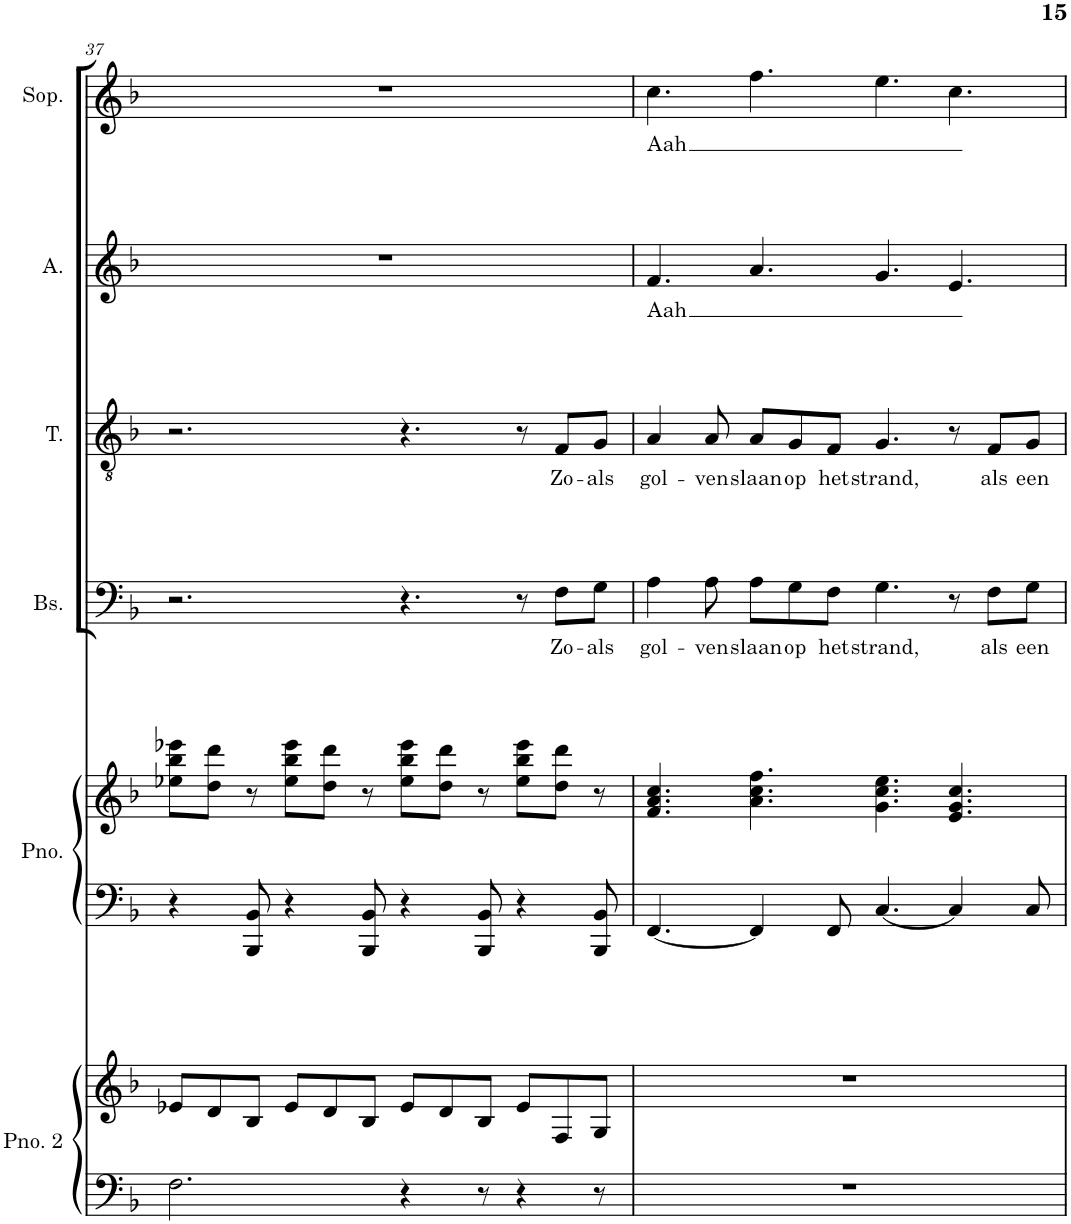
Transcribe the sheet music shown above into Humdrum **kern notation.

**kern	**kern	**kern	**kern	**kern	**text	**kern	**text	**kern	**text	**kern	**text
*part6	*part6	*part5	*part5	*part4	*part4	*part3	*part3	*part2	*part2	*part1	*part1
*staff8	*staff7	*staff6	*staff5	*staff4	*staff4	*staff3	*staff3	*staff2	*staff2	*staff1	*staff1
*I"Piano 2	*	*I"Piano	*	*I"Bas	*	*I"Tenor	*	*I"Alt	*	*I"Sopraan	*
*I'Pno. 2	*	*I'Pno.	*	*I'Bs.	*	*I'T.	*	*I'A.	*	*I'Sop.	*
!!LO:PB:g=z
*clefF4	*clefG2	*clefF4	*clefG2	*clefF4	*	*clefGv2	*	*clefG2	*	*clefG2	*
*k[b-]	*k[b-]	*k[b-]	*k[b-]	*k[b-]	*	*k[b-]	*	*k[b-]	*	*k[b-]	*
*M12/8	*M12/8	*M12/8	*M12/8	*M12/8	*	*M12/8	*	*M12/8	*	*M12/8	*
=37	=37	=37	=37	=37	=37	=37	=37	=37	=37	=37	=37
2.F\	8e-X/L	4r	8ee-X\ 8bb-\ 8eee-X\L	2.r	.	2.r	.	1.r	.	1.r	.
.	8d/	.	8dd\ 8ddd\J	.	.	.	.	.	.	.	.
.	8B-/J	8BBB-/ 8BB-/	8r	.	.	.	.	.	.	.	.
.	8e-/L	4r	8ee-\ 8bb-\ 8eee-\L	.	.	.	.	.	.	.	.
.	8d/	.	8dd\ 8ddd\J	.	.	.	.	.	.	.	.
.	8B-/J	8BBB-/ 8BB-/	8r	.	.	.	.	.	.	.	.
4r	8e-/L	4r	8ee-\ 8bb-\ 8eee-\L	4.r	.	4.r	.	.	.	.	.
.	8d/	.	8dd\ 8ddd\J	.	.	.	.	.	.	.	.
8r	8B-/J	8BBB-/ 8BB-/	8r	.	.	.	.	.	.	.	.
4r	8e-/L	4r	8ee-\ 8bb-\ 8eee-\L	8r	.	8r	.	.	.	.	.
!	!	!	!	!	!LO:LY:b	!	!LO:LY:b	!	!	!	!
.	8F/	.	8dd\ 8ddd\J	8F\L	Zo-	8F/L	Zo-	.	.	.	.
!	!	!	!	!	!LO:LY:b	!	!LO:LY:b	!	!	!	!
8r	8G/J	8BBB-/ 8BB-/	8r	8G\J	-als	8G/J	-als	.	.	.	.
=38	=38	=38	=38	=38	=38	=38	=38	=38	=38	=38	=38
!	!	!	!	!	!LO:LY:b	!	!LO:LY:b	!	!LO:LY:b	!	!LO:LY:b
1.r	1.r	[4.FF/	4.f/ 4.a/ 4.cc/	4A\	gol-	4A/	gol-	4.f/	Aah	4.cc\	Aah
!	!	!	!	!	!LO:LY:b	!	!LO:LY:b	!	!	!	!
.	.	.	.	8A\	-ven	8A/	-ven	.	.	.	.
!	!	!	!	!	!LO:LY:b	!	!LO:LY:b	!	!	!	!
.	.	4FF/]	4.a\ 4.cc\ 4.ff\	8A\L	slaan	8A/L	slaan	4.a/	.	4.ff\	.
!	!	!	!	!	!LO:LY:b	!	!LO:LY:b	!	!	!	!
.	.	.	.	8G\	op	8G/	op	.	.	.	.
!	!	!	!	!	!LO:LY:b	!	!LO:LY:b	!	!	!	!
.	.	8FF/	.	8F\J	het	8F/J	het	.	.	.	.
!	!	!	!	!	!LO:LY:b	!	!LO:LY:b	!	!	!	!
.	.	[4.C/	4.g\ 4.cc\ 4.ee\	4.G\	strand,	4.G/	strand,	4.g/	.	4.ee\	.
.	.	4C/]	4.e/ 4.g/ 4.cc/	8r	.	8r	.	4.e/	.	4.cc\	.
!	!	!	!	!	!LO:LY:b	!	!LO:LY:b	!	!	!	!
.	.	.	.	8F\L	als	8F/L	als	.	.	.	.
!	!	!	!	!	!LO:LY:b	!	!LO:LY:b	!	!	!	!
.	.	8C/	.	8G\J	een	8G/J	een	.	.	.	.
=	=	=	=	=	=	=	=	=	=	=	=
*-	*-	*-	*-	*-	*-	*-	*-	*-	*-	*-	*-
